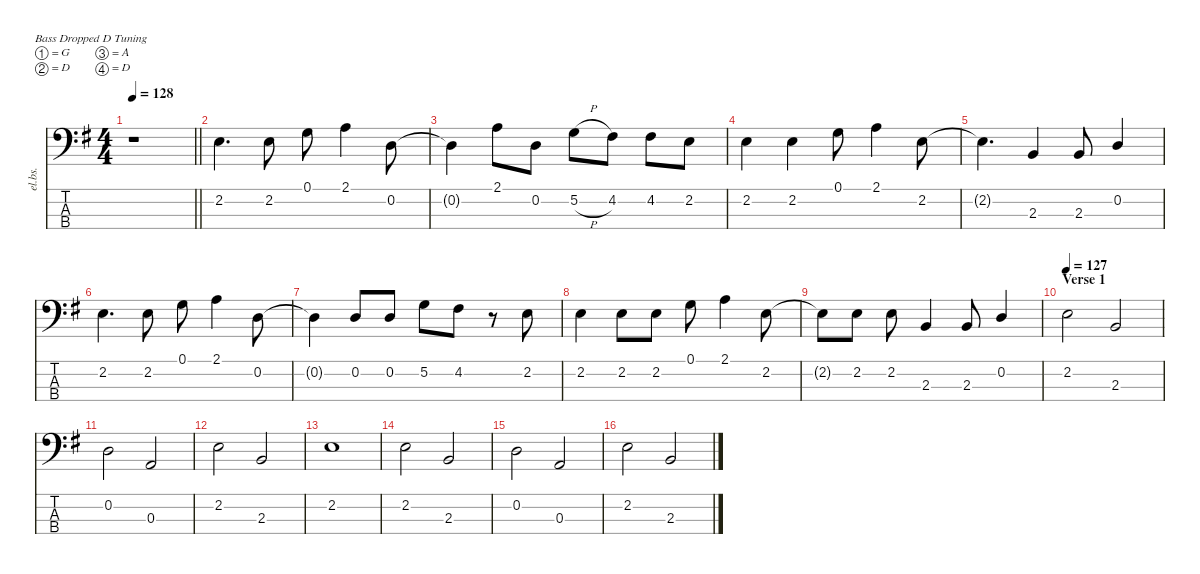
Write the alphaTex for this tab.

\defaultSystemsLayout 4
\hideDynamics
\bracketExtendMode nobrackets
\otherSystemsTrackNameOrientation horizontal
\track ("Bass" "el.bs.") {defaultSystemsLayout 8 instrument electricbassfinger}
\staff {score tabs}
\tuning (G2 D2 A1 D1)
\ts (4 4)
\tempo 128
\clef f4
\barLineRight lightlight
\ks eminor
r.1{dy f instrument electricbassfinger beam Down} |
2.2{acc forcenatural}.4{d beam Down} 2.2{acc forcenatural}.8{beam Down} 0.1{acc forcenatural}.8{beam Down} 2.1{acc forcenatural}.4{beam Down} 0.2{acc forcenatural}.8{beam Down} |
0.2{t acc forcenatural}.4{beam Down} 2.1{acc forcenatural}.8{beam Down} 0.2{acc forcenatural}.8{beam Down} 5.2{h acc forcenatural}.8{beam Down} 4.2{acc #}.8{beam Down} 4.2{acc #}.8{beam Down} 2.2{acc forcenatural}.8{beam Down} |
2.2{acc forcenatural}.4{beam Down} 2.2{acc forcenatural}.4{beam Down} 0.1{acc forcenatural}.8{beam Down} 2.1{acc forcenatural}.4{beam Down} 2.2{acc forcenatural}.8{beam Down} |
2.2{t acc forcenatural}.4{d beam Down} 2.3{acc forcenatural}.4{beam Up} 2.3{acc forcenatural}.8{beam Up} 0.2{acc forcenatural}.4{beam Up} |
2.2{acc forcenatural}.4{d beam Down} 2.2{acc forcenatural}.8{beam Down} 0.1{acc forcenatural}.8{beam Down} 2.1{acc forcenatural}.4{beam Down} 0.2{acc forcenatural}.8{beam Down} |
0.2{t acc forcenatural}.4{beam Down} 0.2{acc forcenatural}.8{beam Up} 0.2{acc forcenatural}.8{beam Up} 5.2{acc forcenatural}.8{beam Down} 4.2{acc #}.8{beam Down} r.8{beam Down} 2.2{acc forcenatural}.8{beam Down} |
2.2{acc forcenatural}.4{beam Down} 2.2{acc forcenatural}.8{beam Down} 2.2{acc forcenatural}.8{beam Down} 0.1{acc forcenatural}.8{beam Down} 2.1{acc forcenatural}.4{beam Down} 2.2{acc forcenatural}.8{beam Down} |
2.2{t acc forcenatural}.8{beam Down} 2.2{acc forcenatural}.8{beam Down} 2.2{acc forcenatural}.8{beam Down} 2.3{acc forcenatural}.4{beam Up} 2.3{acc forcenatural}.8{beam Up} 0.2{acc forcenatural}.4{beam Up} |
\section ("" "Verse 1")
\tempo 127
2.2{acc forcenatural}.2{beam Down} 2.3{acc forcenatural}.2{beam Up} |
0.2{acc forcenatural}.2{beam Down} 0.3{acc forcenatural}.2{beam Up} |
2.2{acc forcenatural}.2{beam Down} 2.3{acc forcenatural}.2{beam Up} |
2.2{acc forcenatural}.1{beam Down} |
2.2{acc forcenatural}.2{beam Down} 2.3{acc forcenatural}.2{beam Up} |
0.2{acc forcenatural}.2{beam Down} 0.3{acc forcenatural}.2{beam Up} |
2.2{acc forcenatural}.2{beam Down} 2.3{acc forcenatural}.2{beam Up}
